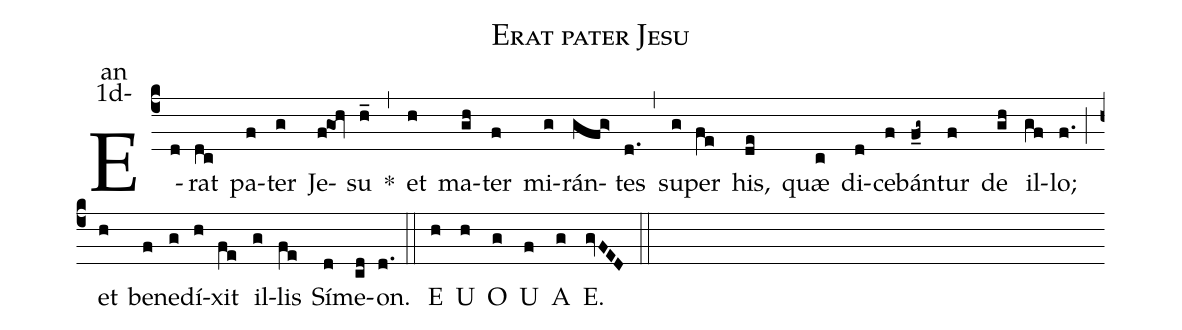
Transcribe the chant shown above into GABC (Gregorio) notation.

name:Erat pater Jesu;
office-part:an;
mode:1d-;
%%
(c4) E(d)rat(dc) pa(f)ter(g) Je(f@goh)su(h_) <sp>*</sp>(,) et(h) ma(gh)ter(f) mi(g)rán(gfg>)tes(d.) (,) su(g)per(fe) his,(de) quæ(c) di(d)ce(f)bán(f_g~)tur(f) de(gh) il(gf)lo;(f.) (;)
et(h) be(f)ne(g)dí(h)xit(fe) il(g)lis(fe) Sí(d)me(cd)on.(d.)  (::)
<eu> E(h) U(h) O(g) U(f) A(g) E.(gvFED) </eu> (::)
